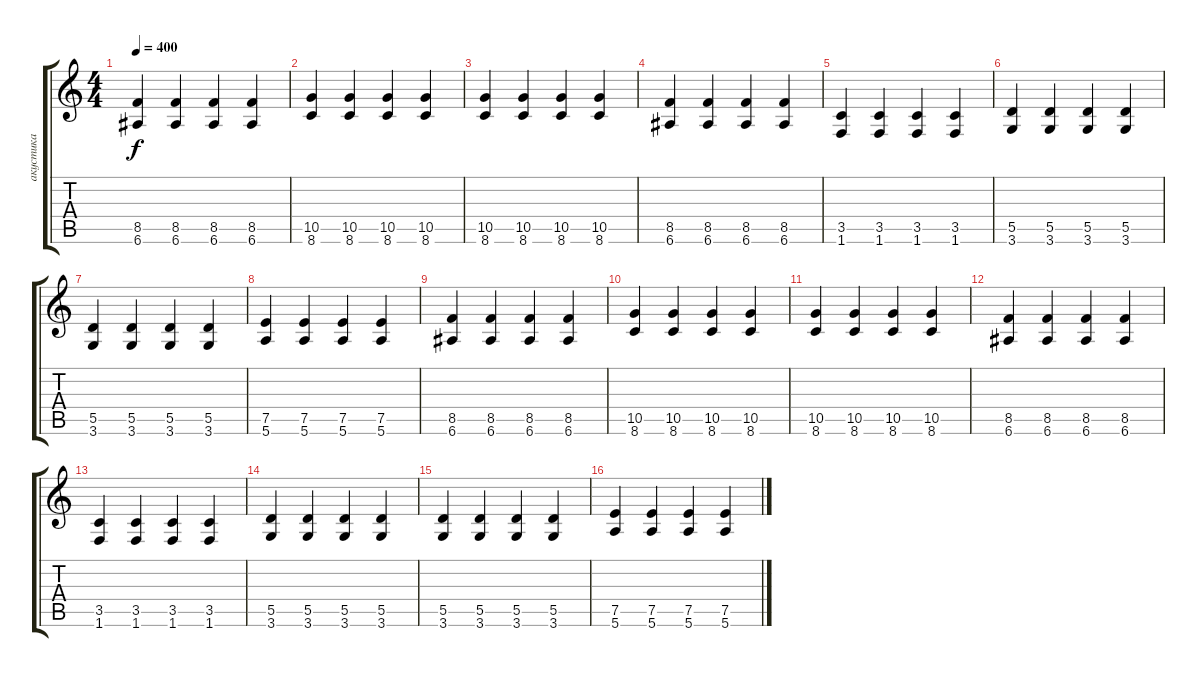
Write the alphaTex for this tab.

\track ("акустика" "акустика") {instrument acousticguitarsteel}
\staff {score tabs}
\tuning (E4 B3 G3 D3 A2 E2) {hide}
\ts (4 4)
\tempo 400
\clef g2
\ks c
(8.5 6.6).4{dy f} (8.5 6.6).4 (8.5 6.6).4 (8.5 6.6).4 |
(10.5 8.6).4 (10.5 8.6).4 (10.5 8.6).4 (10.5 8.6).4 |
(10.5 8.6).4 (10.5 8.6).4 (10.5 8.6).4 (10.5 8.6).4 |
(8.5 6.6).4 (8.5 6.6).4 (8.5 6.6).4 (8.5 6.6).4 |
(3.5 1.6).4 (3.5 1.6).4 (3.5 1.6).4 (3.5 1.6).4 |
(5.5 3.6).4 (5.5 3.6).4 (5.5 3.6).4 (5.5 3.6).4 |
(5.5 3.6).4 (5.5 3.6).4 (5.5 3.6).4 (5.5 3.6).4 |
(7.5 5.6).4 (7.5 5.6).4 (7.5 5.6).4 (7.5 5.6).4 |
(8.5 6.6).4 (8.5 6.6).4 (8.5 6.6).4 (8.5 6.6).4 |
(10.5 8.6).4 (10.5 8.6).4 (10.5 8.6).4 (10.5 8.6).4 |
(10.5 8.6).4 (10.5 8.6).4 (10.5 8.6).4 (10.5 8.6).4 |
(8.5 6.6).4 (8.5 6.6).4 (8.5 6.6).4 (8.5 6.6).4 |
(3.5 1.6).4 (3.5 1.6).4 (3.5 1.6).4 (3.5 1.6).4 |
(5.5 3.6).4 (5.5 3.6).4 (5.5 3.6).4 (5.5 3.6).4 |
(5.5 3.6).4 (5.5 3.6).4 (5.5 3.6).4 (5.5 3.6).4 |
(7.5 5.6).4 (7.5 5.6).4 (7.5 5.6).4 (7.5 5.6).4
